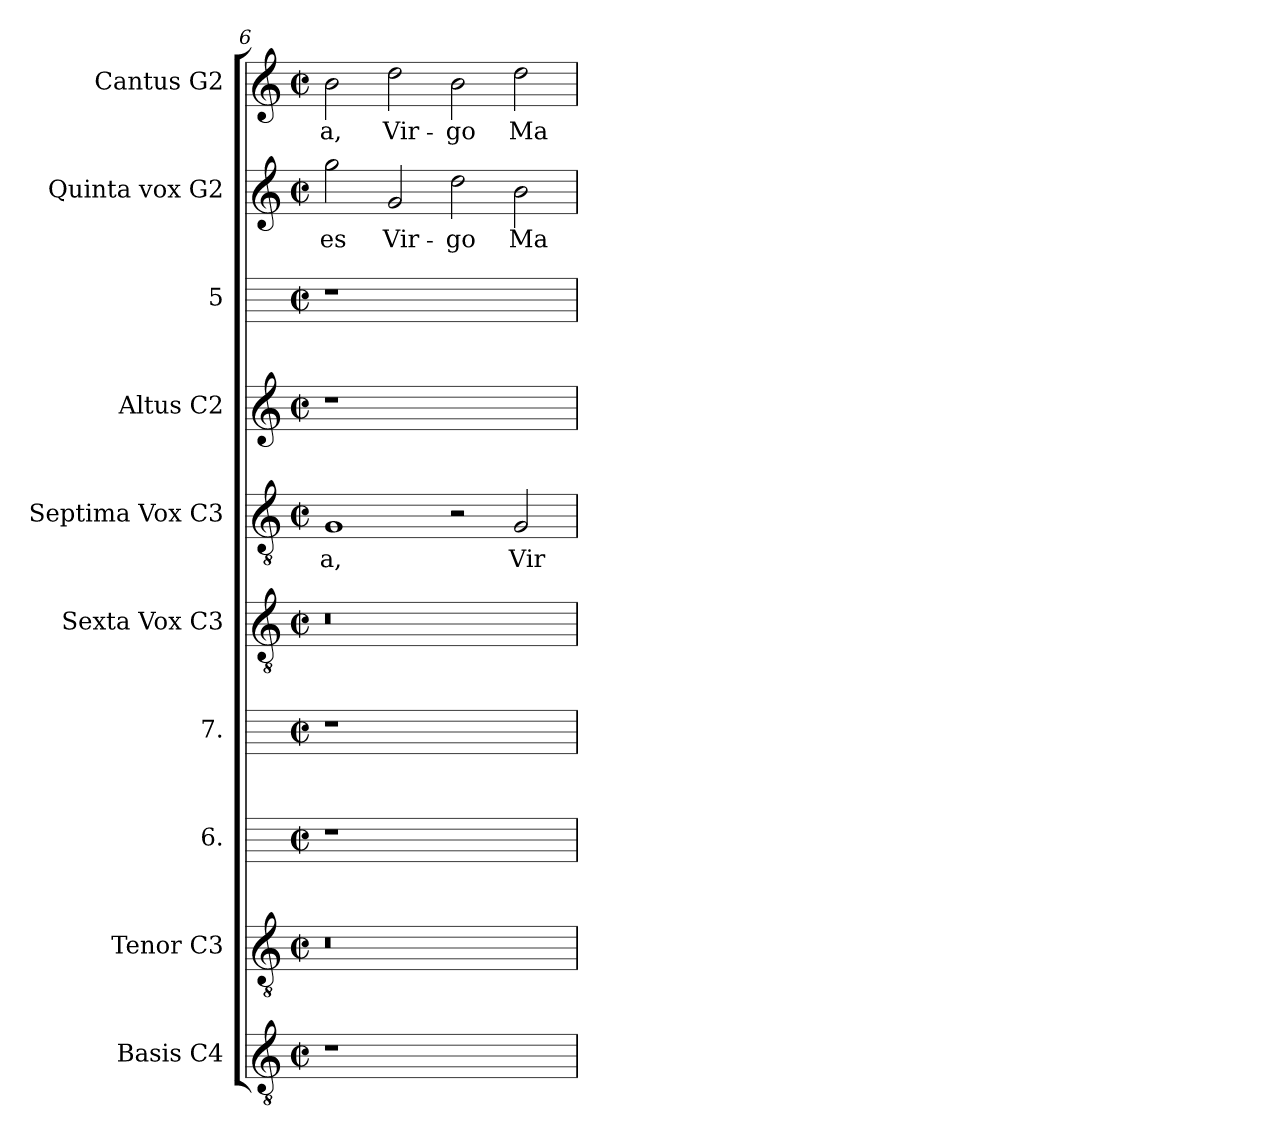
**kern	**kern	**kern	**kern	**kern	**kern	**text	**kern	**kern	**kern	**text	**kern	**text
*part10	*part9	*part8	*part7	*part6	*part5	*part5	*part4	*part3	*part2	*part2	*part1	*part1
*staff10	*staff9	*staff8	*staff7	*staff6	*staff5	*staff5	*staff4	*staff3	*staff2	*staff2	*staff1	*staff1
*I"Basis  C4	*I"Tenor  C3	*I"6.	*I"7.	*I"Sexta Vox  C3	*I"Septima  Vox C3	*	*I"Altus  C2	*I"5	*I"Quinta vox  G2	*	*I"Cantus  G2	*
*I'B	*I'T	*	*	*	*	*	*I'A	*	*	*	*I'C	*
*clefGv2	*clefGv2	*	*	*clefGv2	*clefGv2	*	*clefG2	*	*clefG2	*	*clefG2	*
*k[]	*k[]	*k[]	*k[]	*k[]	*k[]	*	*k[]	*k[]	*k[]	*	*k[]	*
*C:	*C:	*C:	*C:	*C:	*C:	*	*C:	*C:	*C:	*	*C:	*
*M2/2	*M2/2	*M2/2	*M2/2	*M2/2	*M2/2	*	*M2/2	*M2/2	*M2/2	*	*M2/2	*
*met(c|)	*met(c|)	*met(c|)	*met(c|)	*met(c|)	*met(c|)	*	*met(c|)	*met(c|)	*met(c|)	*	*met(c|)	*
=6	=6	=6	=6	=6	=6	=6	=6	=6	=6	=6	=6	=6
!	!	!	!	!	!	!LO:LY:b:cj	!	!	!	!LO:LY:b:cj	!	!LO:LY:b:cj
1r	0r	1r	1r	0r	1G	-a,	1r	1r	2gg\	es	2b\	-a,
!	!	!	!	!	!	!	!	!	!	!LO:LY:b:cj	!	!LO:LY:b:cj
.	.	.	.	.	.	.	.	.	2g/	Vir-	2dd\	Vir-
!	!	!	!	!	!	!	!	!	!	!LO:LY:b:cj	!	!LO:LY:b:cj
1ryy	.	1ryy	1ryy	.	2r	.	1ryy	1ryy	2dd\	-go	2b\	-go
!	!	!	!	!	!	!LO:LY:b:cj	!	!	!	!LO:LY:b:cj	!	!LO:LY:b:cj
.	.	.	.	.	2G/	Vir-	.	.	2b\	Ma-	2dd\	Ma-
=	=	=	=	=	=	=	=	=	=	=	=	=
*-	*-	*-	*-	*-	*-	*-	*-	*-	*-	*-	*-	*-
